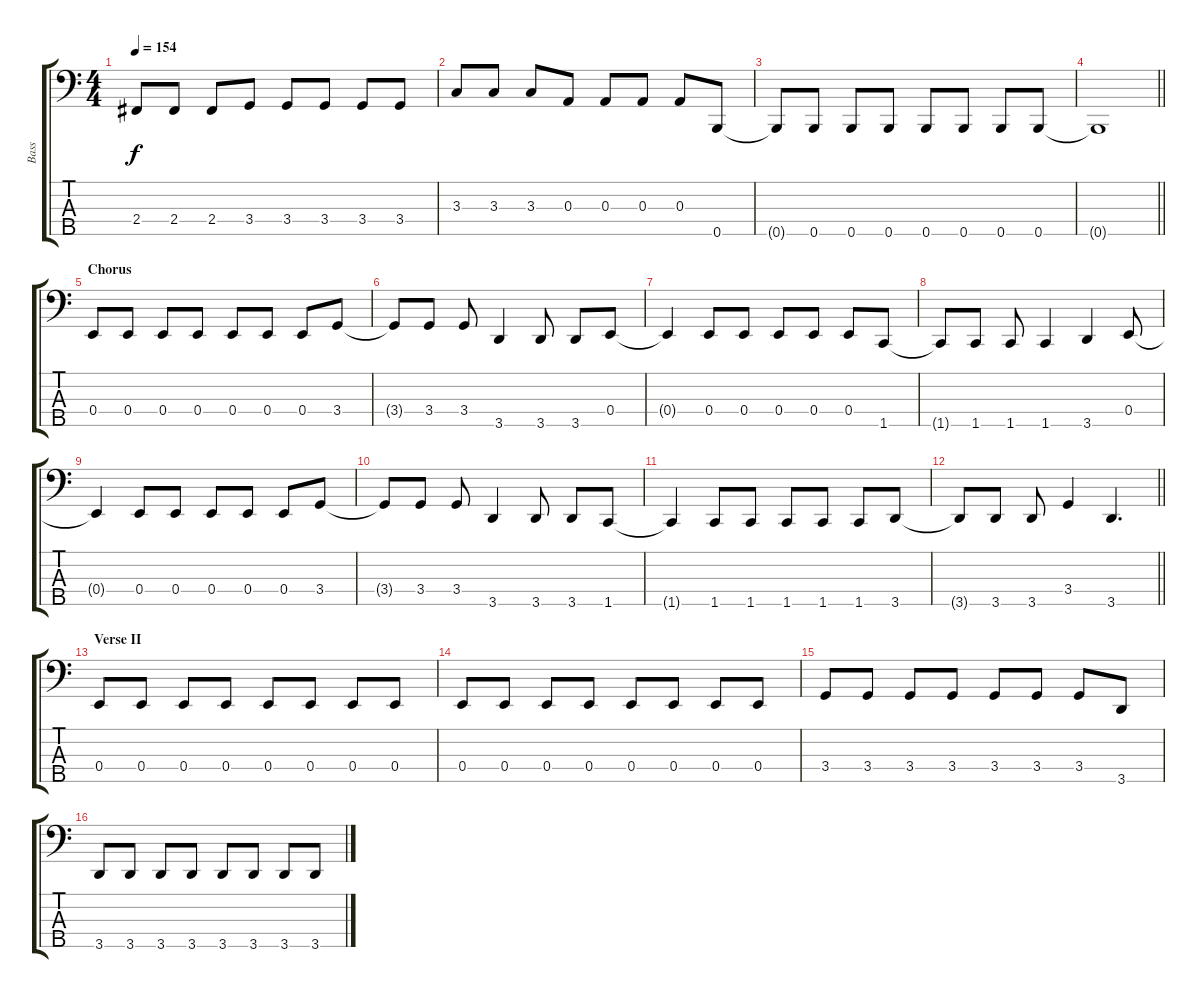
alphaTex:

\track ("Bass" "Bass") {instrument electricbassfinger}
\staff {score tabs}
\tuning (G2 D2 A1 E1 B0) {hide}
\ts (4 4)
\tempo 154
\clef f4
\ks c
2.4.8{dy f} 2.4.8 2.4.8 3.4.8 3.4.8 3.4.8 3.4.8 3.4.8 |
3.3.8 3.3.8 3.3.8 0.3.8 0.3.8 0.3.8 0.3.8 0.5.8 |
0.5{t}.8 0.5.8 0.5.8 0.5.8 0.5.8 0.5.8 0.5.8 0.5.8 |
\barLineRight lightlight
0.5{t}.1 |
\section ("" "Chorus")
0.4.8 0.4.8 0.4.8 0.4.8 0.4.8 0.4.8 0.4.8 3.4.8 |
3.4{t}.8 3.4.8 3.4.8 3.5.4 3.5.8 3.5.8 0.4.8 |
0.4{t}.4 0.4.8 0.4.8 0.4.8 0.4.8 0.4.8 1.5.8 |
1.5{t}.8 1.5.8 1.5.8 1.5.4 3.5.4 0.4.8 |
0.4{t}.4 0.4.8 0.4.8 0.4.8 0.4.8 0.4.8 3.4.8 |
3.4{t}.8 3.4.8 3.4.8 3.5.4 3.5.8 3.5.8 1.5.8 |
1.5{t}.4 1.5.8 1.5.8 1.5.8 1.5.8 1.5.8 3.5.8 |
\barLineRight lightlight
3.5{t}.8 3.5.8 3.5.8 3.4.4 3.5.4{d} |
\section ("" "Verse II")
0.4.8 0.4.8 0.4.8 0.4.8 0.4.8 0.4.8 0.4.8 0.4.8 |
0.4.8 0.4.8 0.4.8 0.4.8 0.4.8 0.4.8 0.4.8 0.4.8 |
3.4.8 3.4.8 3.4.8 3.4.8 3.4.8 3.4.8 3.4.8 3.5.8 |
3.5.8 3.5.8 3.5.8 3.5.8 3.5.8 3.5.8 3.5.8 3.5.8
